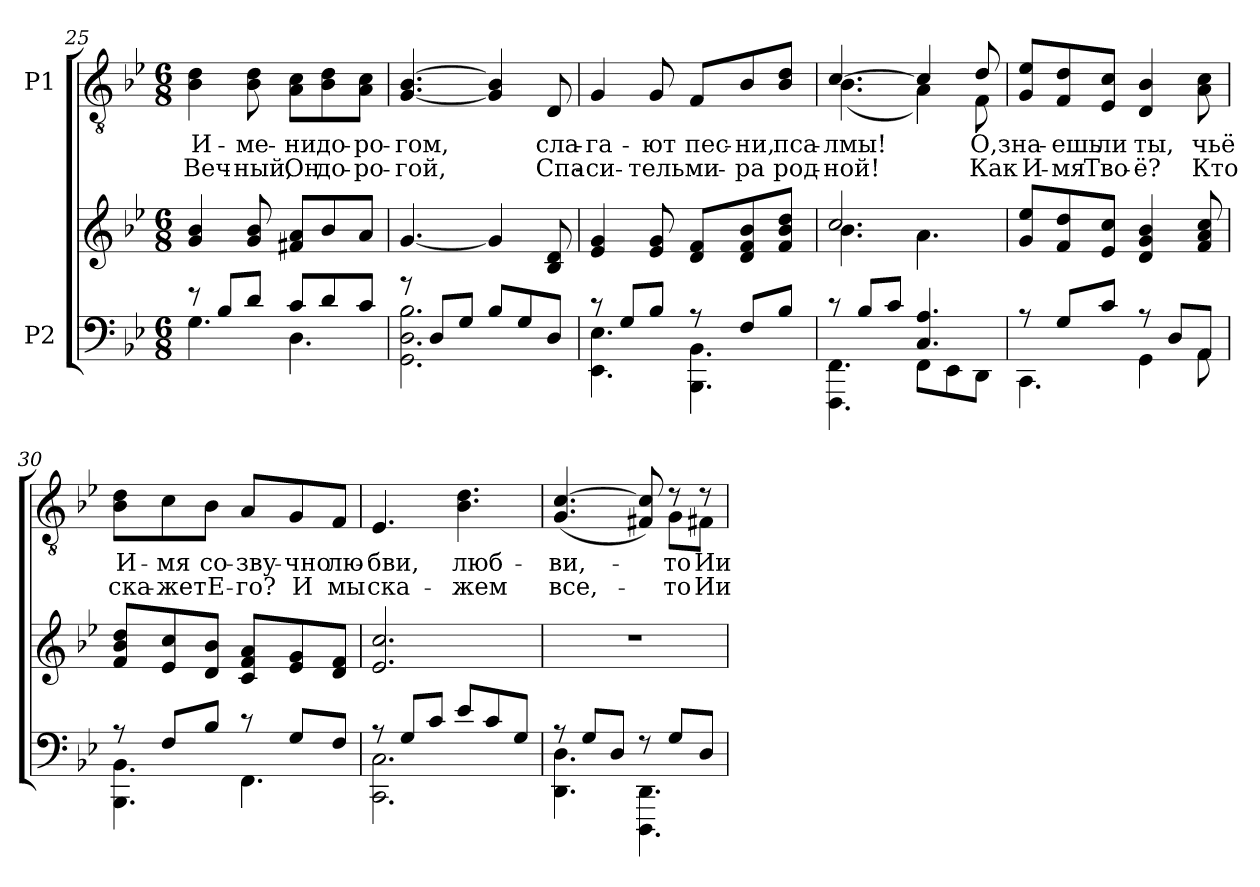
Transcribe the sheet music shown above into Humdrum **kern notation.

**kern	**kern	**kern	**text	**text
*part2	*part2	*part1	*part1	*part1
*staff3	*staff2	*staff1	*staff1	*staff1
*I"P2	*	*I"P1	*	*
!!LO:LB:g=z
*clefF4	*clefG2	*clefGv2	*	*
*	*	*ITrd7c12	*	*
*k[b-e-]	*k[b-e-]	*k[b-e-]	*	*
*g:	*g:	*g:	*	*
*M6/8	*M6/8	*M6/8	*	*
=25	=25	=25	=25	=25
*^	*	*	*	*
!	!	!	!	!LO:LY:b:color=#000000	!LO:LY:b:color=#000000
8r	4.Gi\	4gi/ 4b-i	4BB-i\ 4Di	И-	Веч-
8B-i/L	.	.	.	.	.
!	!	!	!	!LO:LY:b:color=#000000	!LO:LY:b:color=#000000
8di/J	.	8gi/ 8b-i	8BB-i\ 8Di	-ме-	-ный,
!	!	!	!	!LO:LY:b:color=#000000	!LO:LY:b:color=#000000
8ci/L	4.Di\	8f#Xi/ 8aiL	8AAi\ 8CiL	-ни	Он
!	!	!	!	!LO:LY:b:color=#000000	!LO:LY:b:color=#000000
8di/	.	8b-i/	8BB-i\ 8Di	до-	до-
!	!	!	!	!LO:LY:b:color=#000000	!LO:LY:b:color=#000000
8ci/J	.	8ai/J	8AAi\ 8CiJ	-ро-	-ро-
=26	=26	=26	=26	=26	=26
!	!	!	!	!LO:LY:b:color=#000000	!LO:LY:b:color=#000000
8r	2.GGi\ 2.Di 2.B-i	[<4.gi/	[<4.GGi/ [>4.BB-i	-гом,	-гой,
8Di/L	.	.	.	.	.
8Gi/J	.	.	.	.	.
8B-i/L	.	4gi/]	4GGi/] 4BB-i]	.	.
8Gi/	.	.	.	.	.
!	!	!	!	!LO:LY:b:color=#000000	!LO:LY:b:color=#000000
8Di/J	.	8B-i/ 8di	8DDi/	сла-	Спа-
=27	=27	=27	=27	=27	=27
!	!	!	!	!LO:LY:b:color=#000000	!LO:LY:b:color=#000000
8r	4.EE-i\ 4.E-i	4e-i/ 4gi	4GGi/	-га-	-си-
8Gi/L	.	.	.	.	.
!	!	!	!	!LO:LY:b:color=#000000	!LO:LY:b:color=#000000
8B-i/J	.	8e-i/ 8gi	8GGi/	-ют	-тель
!	!	!	!	!LO:LY:b:color=#000000	!LO:LY:b:color=#000000
8r	4.BBB-i\ 4.BB-i	8di/ 8fiL	8FFi/L	пес-	ми-
!	!	!	!	!LO:LY:b:color=#000000	!LO:LY:b:color=#000000
8Fi/L	.	8di/ 8fi 8b-i	8BB-i/	-ни,	-ра
!	!	!	!	!LO:LY:b:color=#000000	!LO:LY:b:color=#000000
8B-i/J	.	8fi/ 8b-i 8ddiJ	8BB-i/ 8DiJ	пса-	род-
=28	=28	=28	=28	=28	=28
*	*	*^	*	*	*
!	!	!	!	!	!LO:LY:b:color=#000000	!LO:LY:b:color=#000000
*	*	*	*	*^	*	*
8r	4.FFFi\ 4.FFi	2.cci/	4.b-i\	[>4.Ci/	(4.BB-i\	-лмы!	-ной!
8B-i/L	.	.	.	.	.	.	.
8ci/J	.	.	.	.	.	.	.
4.Ci/ 4.Ai	8FFi\L	.	4.ai\	4Ci/]	4AAi\)	.	.
.	8EE-i\	.	.	.	.	.	.
!	!	!	!	!	!	!LO:LY:b:color=#000000	!LO:LY:b:color=#000000
.	8DDi\J	.	.	8Di/	8FFi\	О,	Как
*	*	*v	*v	*	*	*	*
*	*	*	*v	*v	*	*
!!LO:LB:g=z
=29	=29	=29	=29	=29	=29
*	*	*	*^	*	*
!	!	!	!	!	!LO:LY:b:color=#000000	!LO:LY:b:color=#000000
*	*	*	*v	*v	*	*
8r	4.CCi\	8gi/ 8ee-iL	8GGi/ 8E-iL	зна-	И-
!	!	!	!	!LO:LY:b:color=#000000	!LO:LY:b:color=#000000
8Gi/L	.	8fi/ 8ddi	8FFi/ 8Di	-ешь	-мя
!	!	!	!	!LO:LY:b:color=#000000	!LO:LY:b:color=#000000
8ci/J	.	8e-i/ 8cciJ	8EE-i/ 8CiJ	ли	Тво-
!	!	!	!	!LO:LY:b:color=#000000	!LO:LY:b:color=#000000
8r	4GGi\	4di/ 4gi 4b-i	4DDi/ 4BB-i	ты,	-ё?
8Di/L	.	.	.	.	.
!	!	!	!	!LO:LY:b:color=#000000	!LO:LY:b:color=#000000
8AAi/J	8AAi\	8fi/ 8ai 8cci	8AAi\ 8Ci	чьё	Кто
=30	=30	=30	=30	=30	=30
!	!	!	!	!LO:LY:b:color=#000000	!LO:LY:b:color=#000000
8r	4.BBB-i\ 4.BB-i	8fi/ 8b-i 8ddiL	8BB-i\ 8DiL	И-	ска-
!	!	!	!	!LO:LY:b:color=#000000	!LO:LY:b:color=#000000
8Fi/L	.	8e-i/ 8cci	8Ci\	-мя	-жет
!	!	!	!	!LO:LY:b:color=#000000	!LO:LY:b:color=#000000
8B-i/J	.	8di/ 8b-iJ	8BB-i\J	со-	Е-
!	!	!	!	!LO:LY:b:color=#000000	!LO:LY:b:color=#000000
8r	4.FFi\	8ci/ 8fi 8aiL	8AAi/L	-зву-	-го?
!	!	!	!	!LO:LY:b:color=#000000	!LO:LY:b:color=#000000
8Gi/L	.	8e-i/ 8gi	8GGi/	-чно	И
!	!	!	!	!LO:LY:b:color=#000000	!LO:LY:b:color=#000000
8Fi/J	.	8di/ 8fiJ	8FFi/J	лю-	мы
=31	=31	=31	=31	=31	=31
!	!	!	!	!LO:LY:b:color=#000000	!LO:LY:b:color=#000000
8r	2.CCi\ 2.Ci	2.e-i/ 2.cci	4.EE-i/	-бви,	ска-
8Gi/L	.	.	.	.	.
8ci/J	.	.	.	.	.
!	!	!	!	!LO:LY:b:color=#000000	!LO:LY:b:color=#000000
8e-i/L	.	.	4.BB-i\ 4.Di	люб-	-жем
8ci/	.	.	.	.	.
8Gi/J	.	.	.	.	.
=32	=32	=32	=32	=32	=32
!	!	!LO:N:vis=1	!	!	!
!	!	!	!	!LO:LY:b:color=#000000	!LO:LY:b:color=#000000
*	*	*	*^	*	*
8r	4.DDi\ 4.Di	2.r	(4.GGi/ [>4.Ci	2ryy	-ви,-	все,-
8Gi/L	.	.	.	.	.	.
8Di/J	.	.	.	.	.	.
8r	4.DDDi\ 4.DDi	.	8FF#Xi/ 8Ci])	.	.	.
!	!	!	!	!	!LO:LY:b:color=#000000	!LO:LY:b:color=#000000
8Gi/L	.	.	8r	8GGi\L	-то	-то
!	!	!	!	!	!LO:LY:b:color=#000000	!LO:LY:b:color=#000000
8Di/J	.	.	8r	8FF#Xi\J	Ии-	Ии-
*v	*v	*	*v	*v	*	*
=	=	=	=	=
*-	*-	*-	*-	*-
